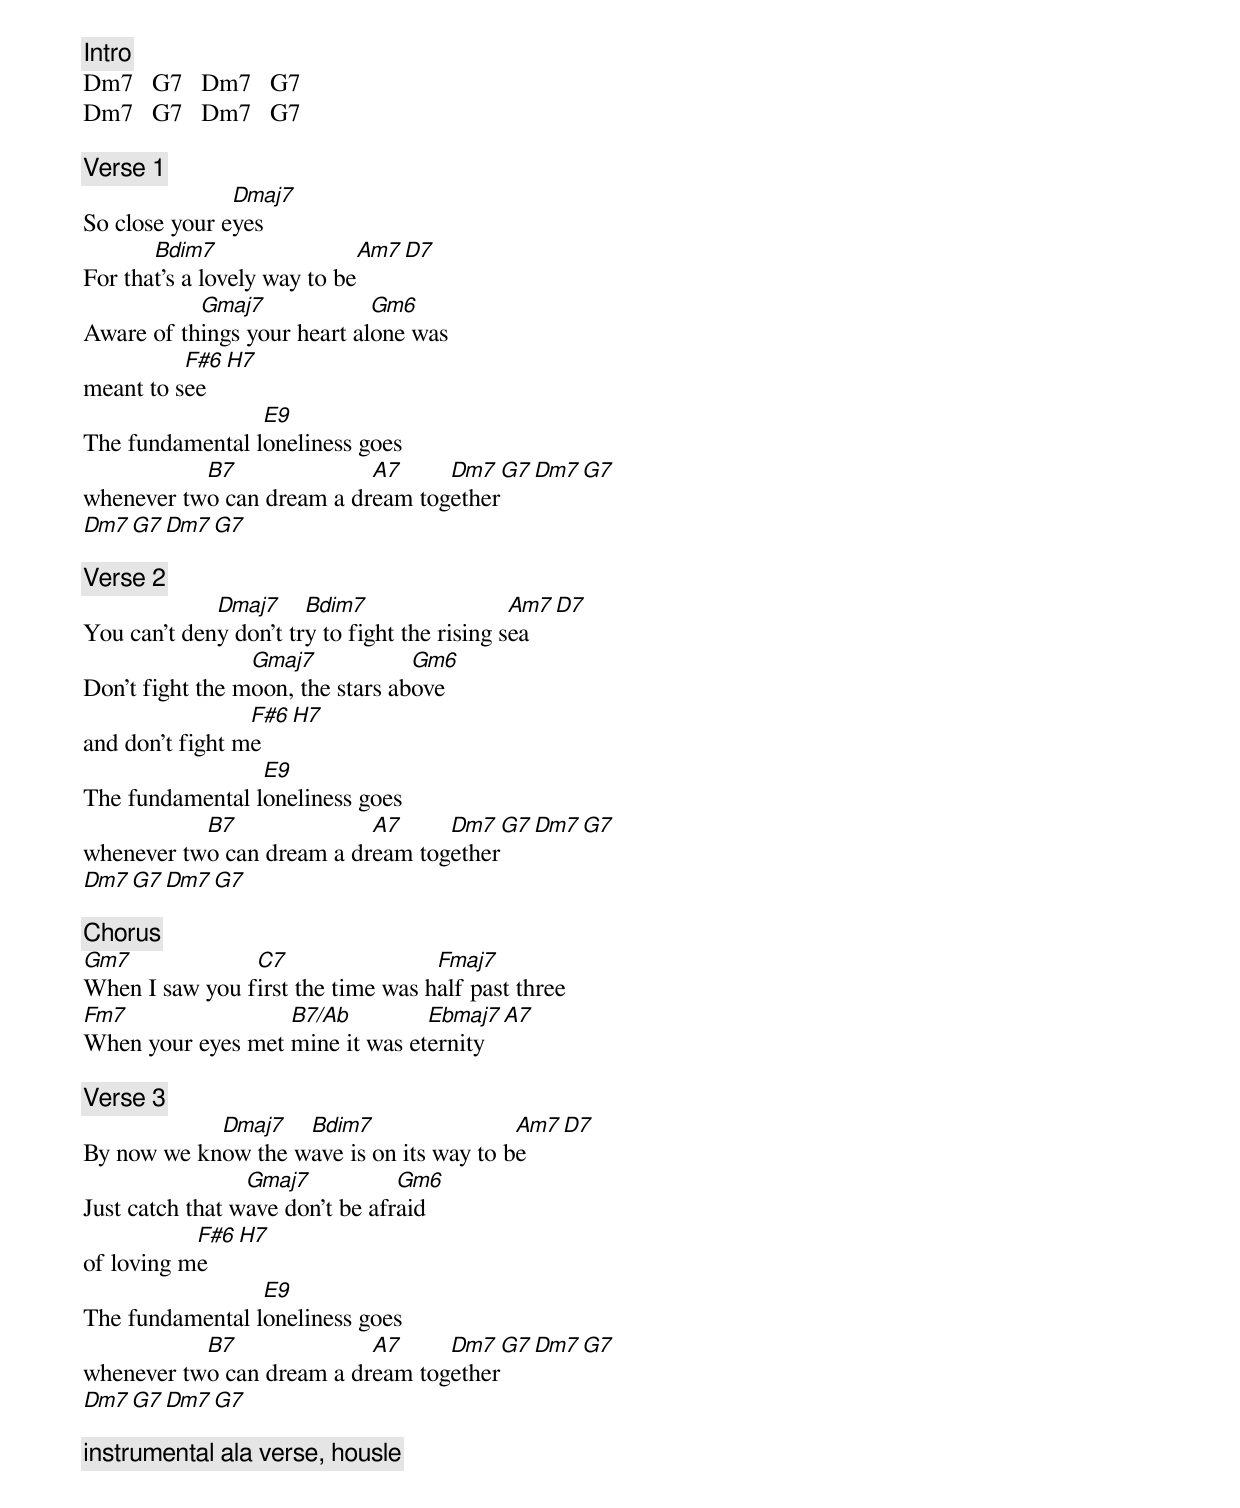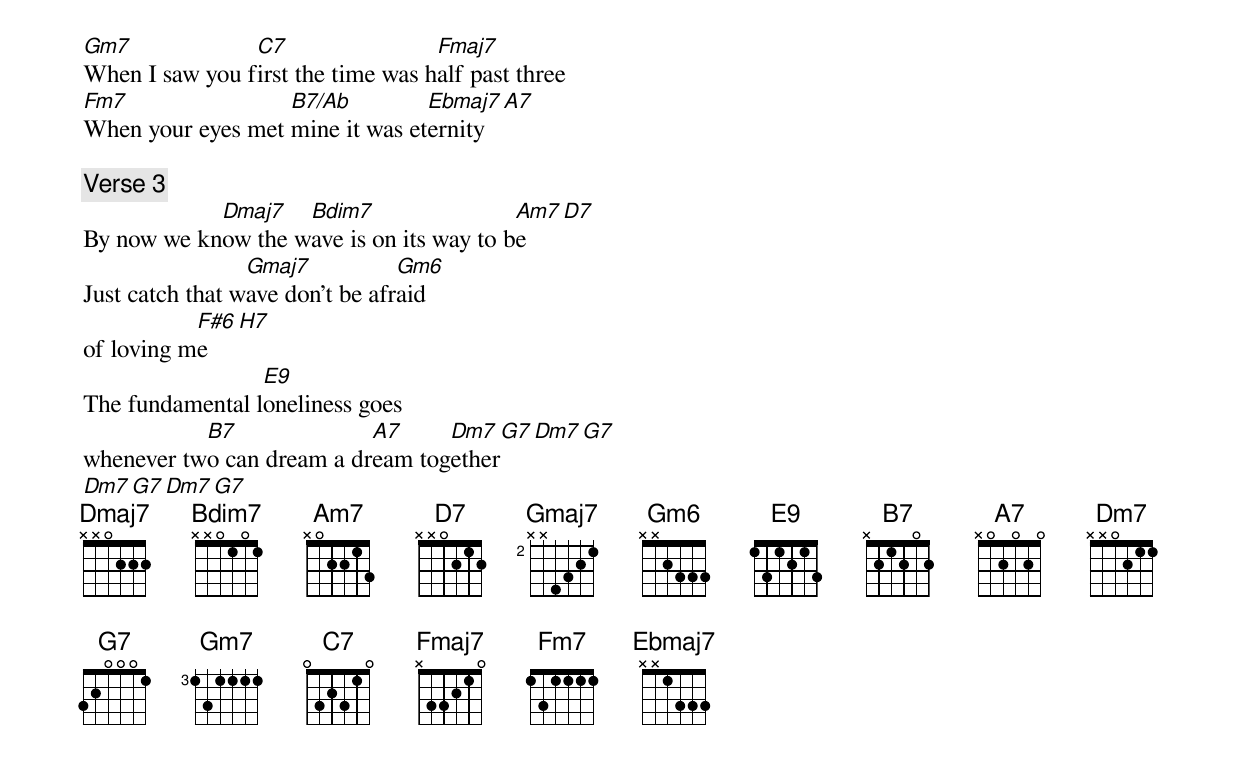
[Intro]
Dm7   G7   Dm7   G7
Dm7   G7   Dm7   G7

[Verse 1]
               Dmaj7
So close your eyes
       Bdim7                  Am7   D7
For that's a lovely way to be
           Gmaj7             Gm6
Aware of things your heart alone was
          F#6  H7
meant to see
                 E9
The fundamental loneliness goes
           B7              A7     Dm7   G7 Dm7 G7
whenever two can dream a dream together
Dm7 G7 Dm7 G7

[Verse 2]
             Dmaj7     Bdim7                  Am7  D7
You can't deny don't try to fight the rising sea
                 Gmaj7            Gm6
Don't fight the moon, the stars above
                 F#6 H7
and don't fight me
                 E9
The fundamental loneliness goes
           B7              A7     Dm7   G7 Dm7 G7
whenever two can dream a dream together
Dm7 G7 Dm7 G7

[Chorus]
Gm7             C7                 Fmaj7
When I saw you first the time was half past three
Fm7                B7/Ab         Ebmaj7   A7
When your eyes met mine it was eternity

[Verse 3]
            Dmaj7   Bdim7                 Am7 D7
By now we know the wave is on its way to be
                 Gmaj7           Gm6
Just catch that wave don't be afraid
           F#6 H7
of loving me
                 E9
The fundamental loneliness goes
           B7              A7     Dm7   G7 Dm7 G7
whenever two can dream a dream together
Dm7 G7 Dm7 G7

[instrumental] ala verse, housle

Gm7             C7                 Fmaj7
When I saw you first the time was half past three
Fm7                B7/Ab         Ebmaj7   A7
When your eyes met mine it was eternity

[Verse 3]
            Dmaj7   Bdim7                 Am7 D7
By now we know the wave is on its way to be
                 Gmaj7           Gm6
Just catch that wave don't be afraid
           F#6 H7
of loving me
                 E9
The fundamental loneliness goes
           B7              A7     Dm7   G7 Dm7 G7
whenever two can dream a dream together
Dm7 G7 Dm7 G7
